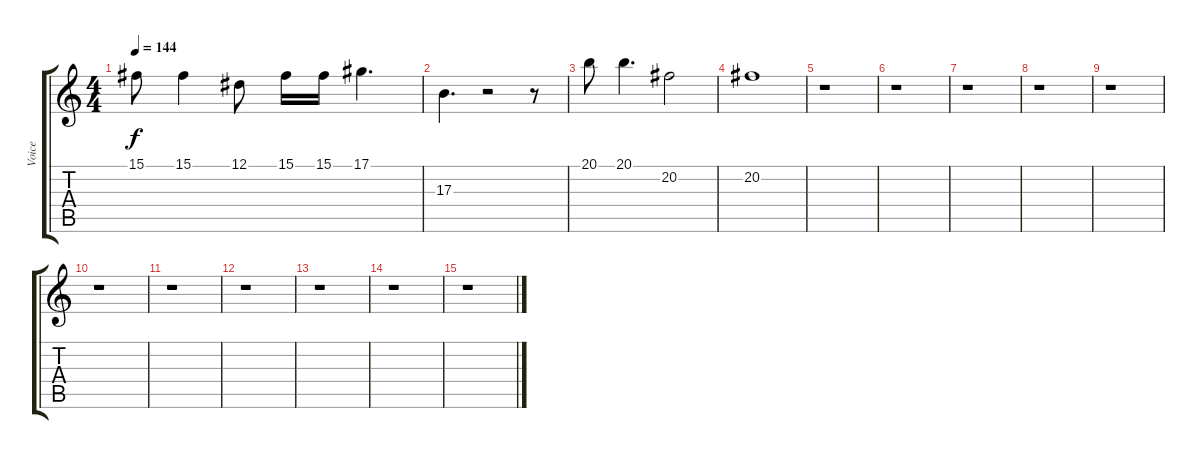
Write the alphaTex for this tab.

\track ("Voice" "Voice") {mute instrument lead3calliope}
\staff {score tabs}
\tuning (Eb4 Bb3 Gb3 Db3 Ab2 Eb2) {hide}
\ts (4 4)
\tempo 144
\clef g2
\ks c
15.1.8{dy f} 15.1.4 12.1.8 15.1.16 15.1.16 17.1.4{d} |
17.3.4{d} r.2 r.8 |
20.1.8 20.1.4{d} 20.2.2 |
20.2.1 |
r.1 |
r.1 |
r.1 |
r.1 |
r.1 |
r.1 |
r.1 |
r.1 |
r.1 |
r.1 |
r.1
